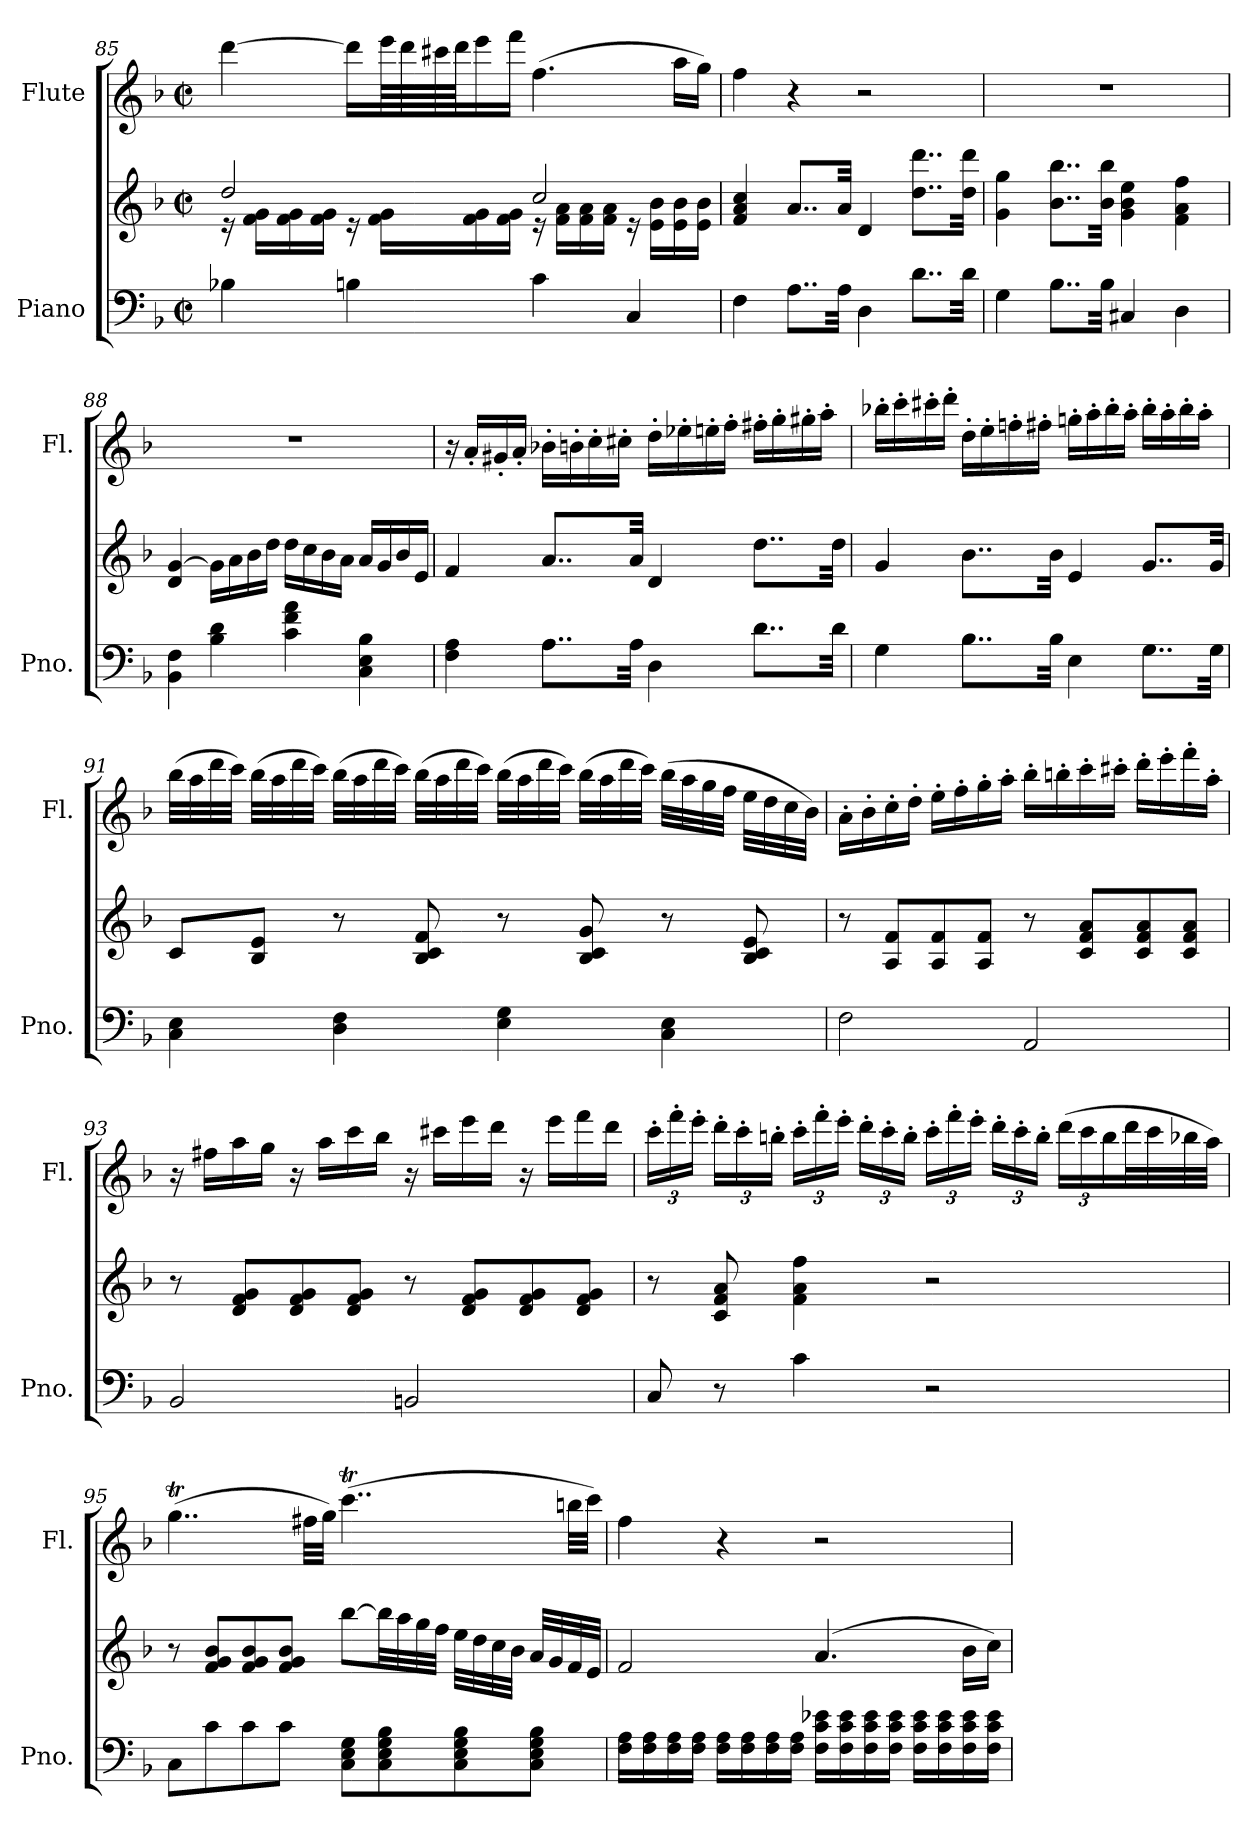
**kern	**kern	**kern
*part2	*part2	*part1
*staff3	*staff2	*staff1
*I"Piano	*	*I"Flute
*I'Pno.	*	*I'Fl.
!!LO:LB:g=z
*clefF4	*clefG2	*clefG2
*k[b-]	*k[b-]	*k[b-]
*M2/2	*M2/2	*M2/2
*met(c|)	*met(c|)	*met(c|)
=85	=85	=85
*	*^	*
4B-X\	2dd/	16r	[4ddd\
.	.	16f\ 16g\LL	.
.	.	16f\ 16g\	.
.	.	16f\ 16g\JJ	.
4Bn\	.	16r	16ddd\LL]
.	.	16f\ 16g\LL	64eee\LL
.	.	.	64ddd\
.	.	.	64ccc#X\
.	.	.	64ddd\JJ
.	.	16f\ 16g\	16eee\
.	.	16f\ 16g\JJ	16fff\JJ
4c\	2cc/	16r	(4.ff\
.	.	16f\ 16a\LL	.
.	.	16f\ 16a\	.
.	.	16f\ 16a\JJ	.
4C/	.	16r	.
.	.	16e\ 16b-\LL	.
.	.	16e\ 16b-\	16aa\LL
.	.	16e\ 16b-\JJ	16gg\JJ)
*	*v	*v	*
=86	=86	=86
4F\	4f/ 4a/ 4cc/	4ff\
8..A\L	8..a/L	4r
32A\Jkk	32a/Jkk	.
4D\	4d/	2r
8..d\L	8..dd\ 8..ddd\L	.
32d\Jkk	32dd\ 32ddd\Jkk	.
=87	=87	=87
4G\	4g\ 4gg\	1r
8..B-\L	8..b-\ 8..bb-\L	.
32B-\Jkk	32b-\ 32bb-\Jkk	.
4C#X/	4g\ 4b-\ 4ee\	.
4D\	4f\ 4a\ 4ff\	.
=88	=88	=88
4BB-\ 4F\	4d/ [4g/	1r
4B-\ 4d\	16g\LL]	.
.	16a\	.
.	16b-\	.
.	16dd\JJ	.
4c\ 4f\ 4a\	16dd\LL	.
.	16cc\	.
.	16b-\	.
.	16a\JJ	.
4C\ 4E\ 4B-\	16a/LL	.
.	16g/	.
.	16b-/	.
.	16e/JJ	.
!!LO:LB:g=z
=89	=89	=89
4F\ 4A\	4f/	16r
.	.	16a'/LL
.	.	16g#X'/
.	.	16a'/JJ
8..A\L	8..a/L	16b-X'\LL
.	.	16bn'\
.	.	16cc'\
.	.	16cc#X'\JJ
32A\Jkk	32a/Jkk	.
4D\	4d/	16dd'\LL
.	.	16ee-X'\
.	.	16een'\
.	.	16ff'\JJ
8..d\L	8..dd\L	16ff#X'\LL
.	.	16gg'\
.	.	16gg#X'\
.	.	16aa'\JJ
32d\Jkk	32dd\Jkk	.
=90	=90	=90
4G\	4g/	16bb-X'\LL
.	.	16ccc'\
.	.	16ccc#X'\
.	.	16ddd'\JJ
8..B-\L	8..b-\L	16dd'\LL
.	.	16ee'\
.	.	16ffn'\
.	.	16ff#X'\JJ
32B-\Jkk	32b-\Jkk	.
4E\	4e/	16ggn'\LL
.	.	16aa'\
.	.	16bb-'\
.	.	16aa'\JJ
8..G\L	8..g/L	16bb-'\LL
.	.	16aa'\
.	.	16bb-'\
.	.	16aa'\JJ
32G\Jkk	32g/Jkk	.
!!LO:PB:g=z
=91	=91	=91
4C\ 4E\	8c/L	(32bb-\LLL
.	.	32aa\
.	.	32ddd\
.	.	32ccc\JJJ)
.	8B-/ 8e/J	(32bb-\LLL
.	.	32aa\
.	.	32ddd\
.	.	32ccc\JJJ)
4D\ 4F\	8r	(32bb-\LLL
.	.	32aa\
.	.	32ddd\
.	.	32ccc\JJJ)
.	8B-/ 8c/ 8f/	(32bb-\LLL
.	.	32aa\
.	.	32ddd\
.	.	32ccc\JJJ)
4E\ 4G\	8r	(32bb-\LLL
.	.	32aa\
.	.	32ddd\
.	.	32ccc\JJJ)
.	8B-/ 8c/ 8g/	(32bb-\LLL
.	.	32aa\
.	.	32ddd\
.	.	32ccc\JJJ)
4C\ 4E\	8r	(32bb-\LLL
.	.	32aa\
.	.	32gg\
.	.	32ff\JJJ
.	8B-/ 8c/ 8e/	32ee\LLL
.	.	32dd\
.	.	32cc\
.	.	32b-\JJJ)
=92	=92	=92
2F\	8r	16a'\LL
.	.	16b-'\
.	8A/ 8f/L	16cc'\
.	.	16dd'\JJ
.	8A/ 8f/	16ee'\LL
.	.	16ff'\
.	8A/ 8f/J	16gg'\
.	.	16aa'\JJ
2AA/	8r	16bb-'\LL
.	.	16bbn'\
.	8c/ 8f/ 8a/L	16ccc'\
.	.	16ccc#X'\JJ
.	8c/ 8f/ 8a/	16ddd'\LL
.	.	16eee'\
.	8c/ 8f/ 8a/J	16fff'\
.	.	16aa'\JJ
!!LO:LB:g=z
=93	=93	=93
2BB-/	8r	16r
.	.	16ff#X\LL
.	8d/ 8f/ 8g/L	16aa\
.	.	16gg\JJ
.	8d/ 8f/ 8g/	16r
.	.	16aa\LL
.	8d/ 8f/ 8g/J	16ccc\
.	.	16bb-\JJ
2BBn/	8r	16r
.	.	16ccc#X\LL
.	8d/ 8f/ 8g/L	16eee\
.	.	16ddd\JJ
.	8d/ 8f/ 8g/	16r
.	.	16eee\LL
.	8d/ 8f/ 8g/J	16fff\
.	.	16ddd\JJ
=94	=94	=94
*	*	*Xbrackettup
8C/	8r	24ccc'\LL
.	.	24fff'\
.	.	24eee'\JJ
8r	8c/ 8f/ 8a/	24ddd'\LL
.	.	24ccc'\
.	.	24bbn'\JJ
4c\	4f\ 4a\ 4ff\	24ccc'\LL
.	.	24fff'\
.	.	24eee'\JJ
.	.	24ddd'\LL
.	.	24ccc'\
.	.	24bb'\JJ
2r	2r	24ccc'\LL
.	.	24fff'\
.	.	24eee'\JJ
.	.	24ddd'\LL
.	.	24ccc'\
.	.	24bb'\JJ
.	.	(24ddd\LL
.	.	24ccc\
.	.	24bb\
.	.	32ddd\L
.	.	32ccc\
.	.	32bb-X\
.	.	32aa\JJJ)
!!LO:LB:g=z
=95	=95	=95
8C\L	8r	(4..ggT\
8c\	8f/ 8g/ 8b-/L	.
8c\	8f/ 8g/ 8b-/	.
8c\J	8f/ 8g/ 8b-/J	.
.	.	32ff#X\LLL
.	.	32gg\JJJ)
8C\ 8E\ 8G\L	[8bb-\L	(4..cccT\
8C\ 8E\ 8G\ 8B-\	32bb-\LL]	.
.	32aa\	.
.	32gg\	.
.	32ff\JJJ	.
8C\ 8E\ 8G\ 8B-\	32ee\LLL	.
.	32dd\	.
.	32cc\	.
.	32b-\JJJ	.
8C\ 8E\ 8G\ 8B-\J	32a/LLL	.
.	32g/	.
.	32f/	32bbn\LLL
.	32e/JJJ	32ccc\JJJ)
=96	=96	=96
16F\ 16A\LL	2f/	4ff\
16F\ 16A\	.	.
16F\ 16A\	.	.
16F\ 16A\JJ	.	.
16F\ 16A\LL	.	4r
16F\ 16A\	.	.
16F\ 16A\	.	.
16F\ 16A\JJ	.	.
16F\ 16c\ 16e-X\LL	(4.a/	2r
16F\ 16c\ 16e-\	.	.
16F\ 16c\ 16e-\	.	.
16F\ 16c\ 16e-\JJ	.	.
16F\ 16c\ 16e-\LL	.	.
16F\ 16c\ 16e-\	.	.
16F\ 16c\ 16e-\	16b-\LL	.
16F\ 16c\ 16e-\JJ	16cc\JJ)	.
=	=	=
*-	*-	*-
